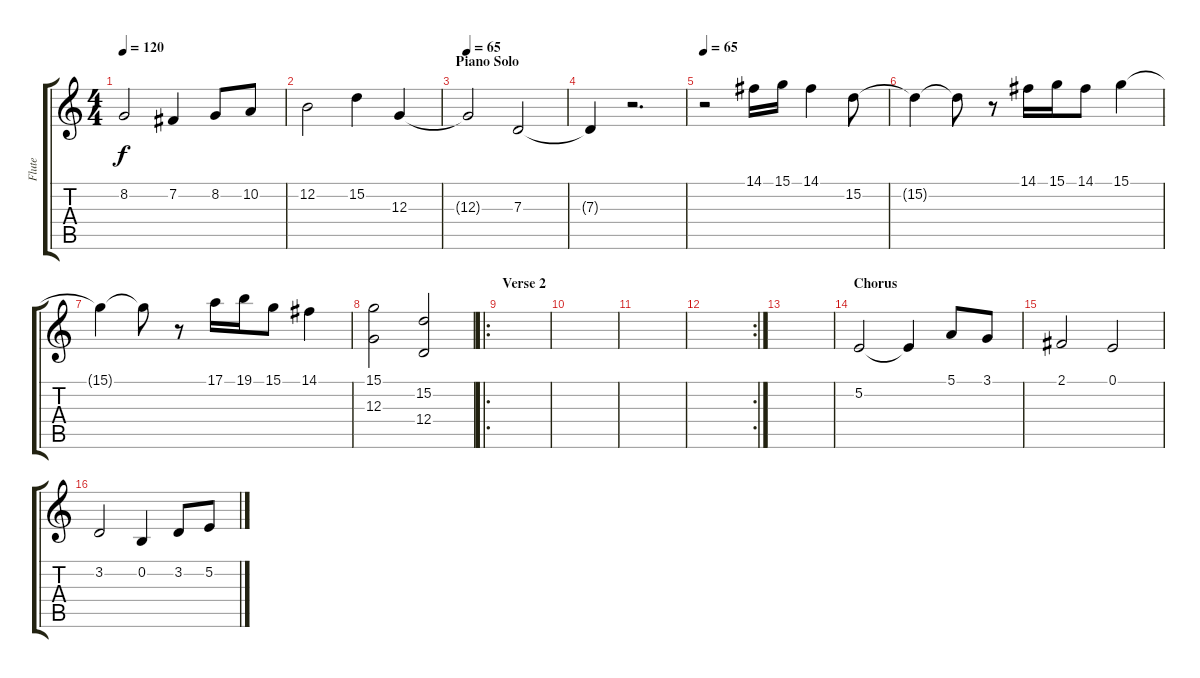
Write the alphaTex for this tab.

\track ("Flute" "Flute") {instrument sitar}
\staff {score tabs}
\tuning (E4 B3 G3 D3 A2 E2) {hide}
\ts (4 4)
\tempo 120
\clef g2
\ks c
8.2.2{dy f} 7.2.4 8.2.8 10.2.8 |
12.2.2 15.2.4 12.3.4 |
\section ("" "Piano Solo")
\tempo 65
12.3{t}.2 7.3.2 |
7.3{t}.4 r.2{d} |
\tempo 65
r.2 14.1.16 15.1.16 14.1.4 15.2.8 |
15.2{t}.4 15.2{t}.8 r.8 14.1.16 15.1.16 14.1.8 15.1.4 |
15.1{t}.4 15.1{t}.8 r.8 17.1.16 19.1.16 15.1.8 14.1.4 |
(15.1 12.3).2 (15.2 12.4).2 |
\ro
\section ("" "Verse 2")
|
|
|
\rc 2
|
|
\section ("" "Chorus")
5.2.2{volume 16 instrument flute} 5.2{t}.4 5.1.8 3.1.8 |
2.1.2 0.1.2 |
3.2.2 0.2.4 3.2.8 5.2.8
